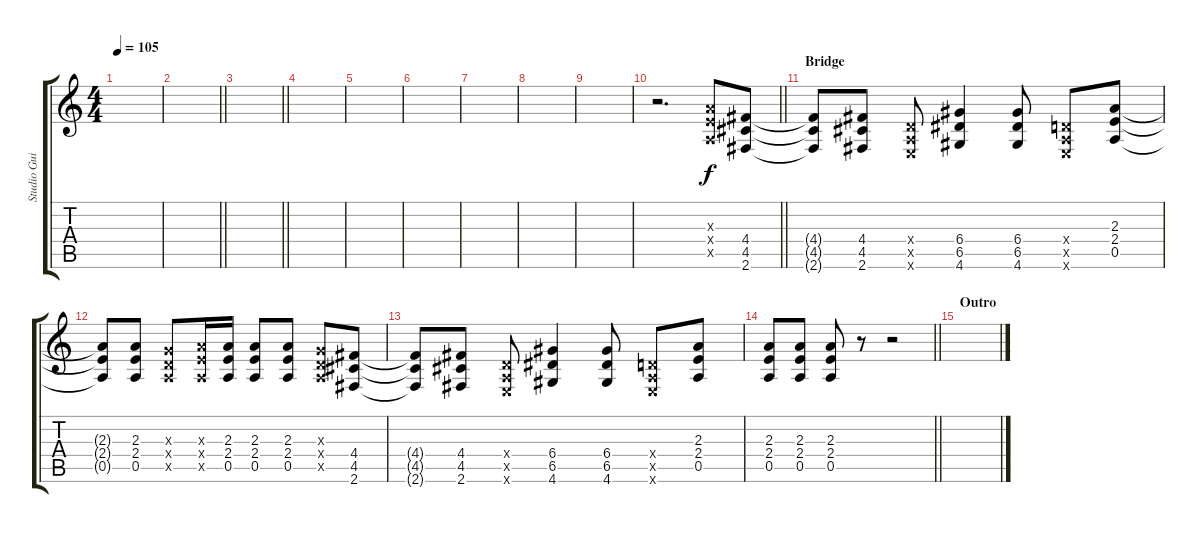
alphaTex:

\track ("Studio Guitar 2" "Studio Gui") {instrument overdrivenguitar}
\staff {score tabs}
\tuning (E4 B3 G3 D3 A2 E2) {hide}
\ts (4 4)
\tempo 105
\clef g2
\ks c
|
\barLineRight lightlight
|
\barLineRight lightlight
|
|
|
|
|
|
|
\barLineRight lightlight
r.2{d} (2.3{x} 2.4{x} 0.5{x}).8 (4.4 4.5 2.6).8 |
\section ("" "Bridge")
(4.4{t} 4.5{t} 2.6{t}).8 (4.4 4.5 2.6).8 (0.4{x} 0.5{x} 0.6{x}).8 (6.4 6.5 4.6).4 (6.4 6.5 4.6).8 (0.4{x} 0.5{x} 0.6{x}).8 (2.3 2.4 0.5).8 |
(2.3{t} 2.4{t} 0.5{t}).8 (2.3 2.4 0.5).8 (0.3{x} 0.4{x} 0.5{x}).8 (2.3{x} 2.4{x} 0.5{x}).16 (2.3 2.4 0.5).16 (2.3 2.4 0.5).8 (2.3 2.4 0.5).8 (0.3{x} 0.4{x} 0.5{x}).8 (4.4 4.5 2.6).8 |
(4.4{t} 4.5{t} 2.6{t}).8 (4.4 4.5 2.6).8 (0.4{x} 0.5{x} 0.6{x}).8 (6.4 6.5 4.6).4 (6.4 6.5 4.6).8 (0.4{x} 0.5{x} 0.6{x}).8 (2.3 2.4 0.5).8 |
\barLineRight lightlight
(2.3 2.4 0.5).8 (2.3 2.4 0.5).8 (2.3 2.4 0.5).8 r.8 r.2 |
\section ("" "Outro")
